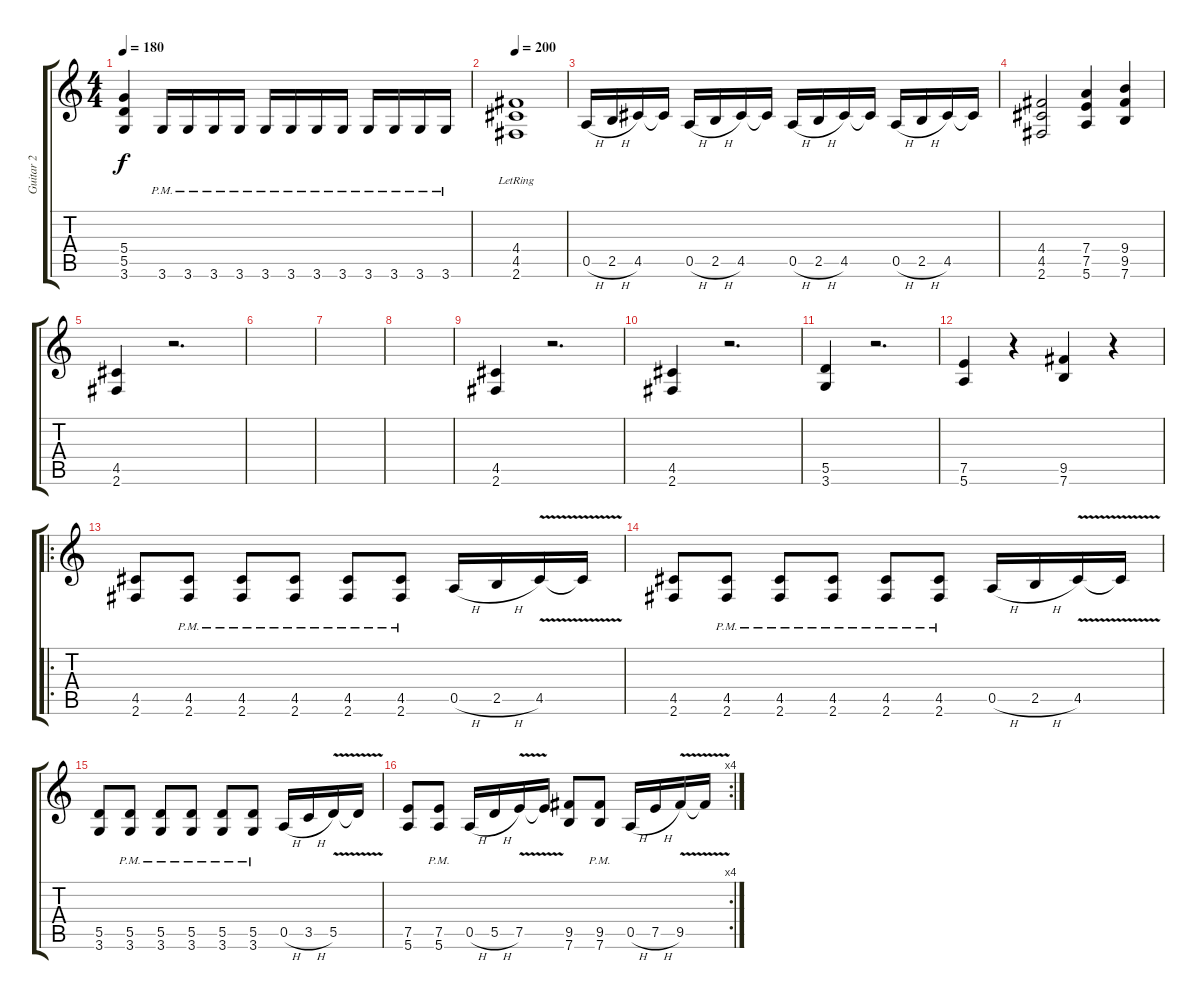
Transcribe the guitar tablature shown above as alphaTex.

\track ("Guitar 2" "Guitar 2") {instrument distortionguitar}
\staff {score tabs}
\tuning (E4 B3 G3 D3 A2 E2) {hide}
\ts (4 4)
\tempo 180
\clef g2
\ks c
(5.4 5.5 3.6).4{dy f} 3.6{pm}.16 3.6{pm}.16 3.6{pm}.16 3.6{pm}.16 3.6{pm}.16 3.6{pm}.16 3.6{pm}.16 3.6{pm}.16 3.6{pm}.16 3.6{pm}.16 3.6{pm}.16 3.6{pm}.16 |
\tempo 200
(4.4{lr} 4.5{lr} 2.6{lr}).1 |
0.5{h}.16 2.5{h}.16 4.5.16 4.5{t}.16 0.5{h}.16 2.5{h}.16 4.5.16 4.5{t}.16 0.5{h}.16 2.5{h}.16 4.5.16 4.5{t}.16 0.5{h}.16 2.5{h}.16 4.5.16 4.5{t}.16 |
(4.4 4.5 2.6).2 (7.4 7.5 5.6).4 (9.4 9.5 7.6).4 |
(4.5 2.6).4 r.2{d} |
|
|
|
(4.5 2.6).4 r.2{d} |
(4.5 2.6).4 r.2{d} |
(5.5 3.6).4 r.2{d} |
(7.5 5.6).4 r.4 (9.5 7.6).4 r.4 |
\ro
(4.5 2.6).8 (4.5{pm} 2.6{pm}).8 (4.5{pm} 2.6{pm}).8 (4.5{pm} 2.6{pm}).8 (4.5{pm} 2.6{pm}).8 (4.5{pm} 2.6{pm}).8 0.5{h}.16 2.5{h}.16 4.5{v}.16 4.5{t}.16 |
(4.5 2.6).8 (4.5{pm} 2.6{pm}).8 (4.5{pm} 2.6{pm}).8 (4.5{pm} 2.6{pm}).8 (4.5{pm} 2.6{pm}).8 (4.5{pm} 2.6{pm}).8 0.5{h}.16 2.5{h}.16 4.5{v}.16 4.5{t}.16 |
(5.5 3.6).8 (5.5{pm} 3.6{pm}).8 (5.5{pm} 3.6{pm}).8 (5.5{pm} 3.6{pm}).8 (5.5{pm} 3.6{pm}).8 (5.5{pm} 3.6{pm}).8 0.5{h}.16 3.5{h}.16 5.5{v}.16 5.5{t}.16 |
\rc 4
(7.5 5.6).8 (7.5{pm} 5.6{pm}).8 0.5{h}.16 5.5{h}.16 7.5{v}.16 7.5{t}.16 (9.5 7.6).8 (9.5{pm} 7.6{pm}).8 0.5{h}.16 7.5{h}.16 9.5{v}.16 9.5{t}.16
